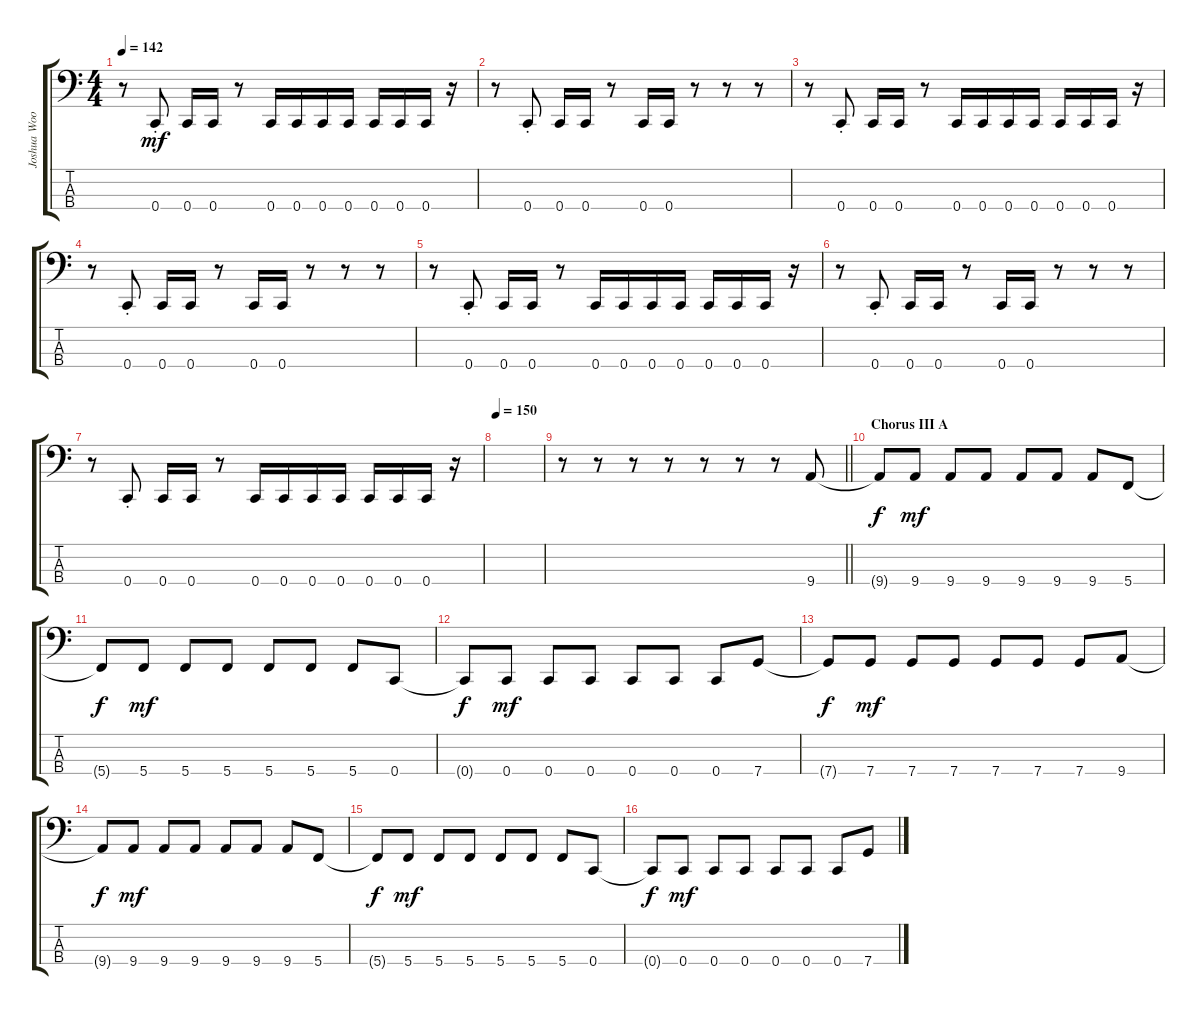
\track ("Joshua Woodard" "Joshua Woo") {instrument electricbassfinger}
\staff {score tabs}
\tuning (F2 C2 G1 C1) {hide}
\ts (4 4)
\tempo 142
\clef f4
\ks c
r.8{dy mf} 0.4{st}.8 0.4.16 0.4.16 r.8 0.4.16 0.4.16 0.4.16 0.4.16 0.4.16 0.4.16 0.4.16 r.16 |
r.8 0.4{st}.8 0.4.16 0.4.16 r.8 0.4.16 0.4.16 r.8 r.8 r.8 |
r.8 0.4{st}.8 0.4.16 0.4.16 r.8 0.4.16 0.4.16 0.4.16 0.4.16 0.4.16 0.4.16 0.4.16 r.16 |
r.8 0.4{st}.8 0.4.16 0.4.16 r.8 0.4.16 0.4.16 r.8 r.8 r.8 |
r.8 0.4{st}.8 0.4.16 0.4.16 r.8 0.4.16 0.4.16 0.4.16 0.4.16 0.4.16 0.4.16 0.4.16 r.16 |
r.8 0.4{st}.8 0.4.16 0.4.16 r.8 0.4.16 0.4.16 r.8 r.8 r.8 |
r.8 0.4{st}.8 0.4.16 0.4.16 r.8 0.4.16 0.4.16 0.4.16 0.4.16 0.4.16 0.4.16 0.4.16 r.16 |
\tempo 150
|
\barLineRight lightlight
r.8 r.8 r.8 r.8 r.8 r.8 r.8 9.4.8 |
\section ("" "Chorus III A")
9.4{t}.8{dy f} 9.4.8{dy mf} 9.4.8 9.4.8 9.4.8 9.4.8 9.4.8 5.4.8 |
5.4{t}.8{dy f} 5.4.8{dy mf} 5.4.8 5.4.8 5.4.8 5.4.8 5.4.8 0.4.8 |
0.4{t}.8{dy f} 0.4.8{dy mf} 0.4.8 0.4.8 0.4.8 0.4.8 0.4.8 7.4.8 |
7.4{t}.8{dy f} 7.4.8{dy mf} 7.4.8 7.4.8 7.4.8 7.4.8 7.4.8 9.4.8 |
9.4{t}.8{dy f} 9.4.8{dy mf} 9.4.8 9.4.8 9.4.8 9.4.8 9.4.8 5.4.8 |
5.4{t}.8{dy f} 5.4.8{dy mf} 5.4.8 5.4.8 5.4.8 5.4.8 5.4.8 0.4.8 |
0.4{t}.8{dy f} 0.4.8{dy mf} 0.4.8 0.4.8 0.4.8 0.4.8 0.4.8 7.4.8
